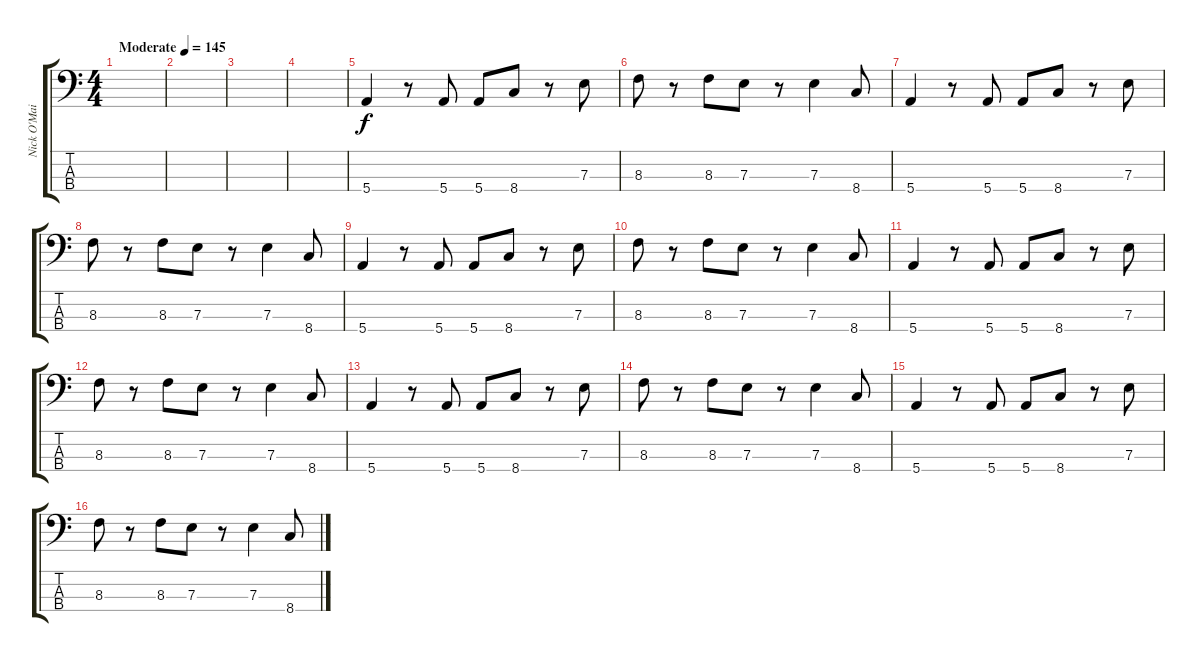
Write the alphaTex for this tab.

\track ("Nick O'Maily" "Nick O'Mai") {instrument electricbassfinger}
\staff {score tabs}
\tuning (G2 D2 A1 E1) {hide}
\ts (4 4)
\tempo (145 "Moderate")
\clef f4
\ks c
|
|
|
|
5.4.4 r.8 5.4.8 5.4.8 8.4.8 r.8 7.3.8 |
8.3.8 r.8 8.3.8 7.3.8 r.8 7.3.4 8.4.8 |
5.4.4 r.8 5.4.8 5.4.8 8.4.8 r.8 7.3.8 |
8.3.8 r.8 8.3.8 7.3.8 r.8 7.3.4 8.4.8 |
5.4.4 r.8 5.4.8 5.4.8 8.4.8 r.8 7.3.8 |
8.3.8 r.8 8.3.8 7.3.8 r.8 7.3.4 8.4.8 |
5.4.4 r.8 5.4.8 5.4.8 8.4.8 r.8 7.3.8 |
8.3.8 r.8 8.3.8 7.3.8 r.8 7.3.4 8.4.8 |
5.4.4 r.8 5.4.8 5.4.8 8.4.8 r.8 7.3.8 |
8.3.8 r.8 8.3.8 7.3.8 r.8 7.3.4 8.4.8 |
5.4.4 r.8 5.4.8 5.4.8 8.4.8 r.8 7.3.8 |
8.3.8 r.8 8.3.8 7.3.8 r.8 7.3.4 8.4.8
